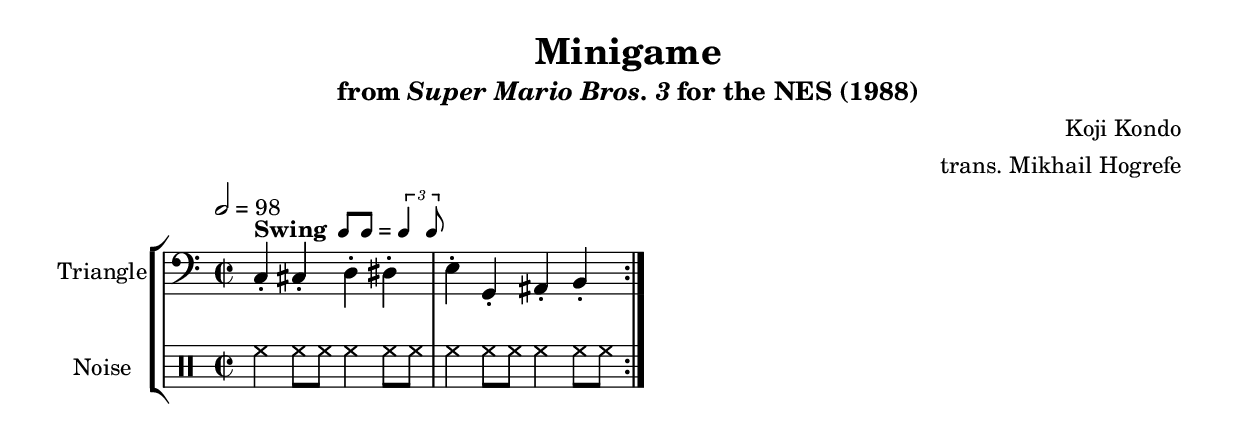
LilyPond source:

\version "2.24.3"

swing = \markup {
  \bold Swing
  \hspace #0.4
  \rhythm { 8[ 8] } = \rhythm { \tuplet 3/2 { 4 8 } }
}

\paper {
  left-margin = 0.5\in
}

\book {
    \header {
        title = "Minigame"
        subtitle = \markup { "from" {\italic "Super Mario Bros. 3"} "for the NES (1988)" }
        composer = "Koji Kondo"
        arranger = "trans. Mikhail Hogrefe"
    }

    \score {
        {
            \new StaffGroup <<
                \new Staff \relative c {
                    \set Staff.instrumentName = "Triangle"
                    \set Staff.shortInstrumentName = "T."
\time 2/2
\tempo 2 = 98
\clef bass
                    \repeat volta 2 {
c4-.^\swing cis-. d-. dis-. |
e4-. g,-. ais-. b-. |
                    }
                }

                \new DrumStaff {
                    \drummode {
                        \set Staff.instrumentName="Noise"
                        \set Staff.shortInstrumentName="N."
hh4 hh8 hh hh4 hh8 hh |
hh4 hh8 hh hh4 hh8 hh |
                    }
                }
            >>
        }
        \layout {
            \context {
                \Staff
                \RemoveEmptyStaves
            }
            \context {
                \DrumStaff
                \RemoveEmptyStaves
            }
        }
    }
}
